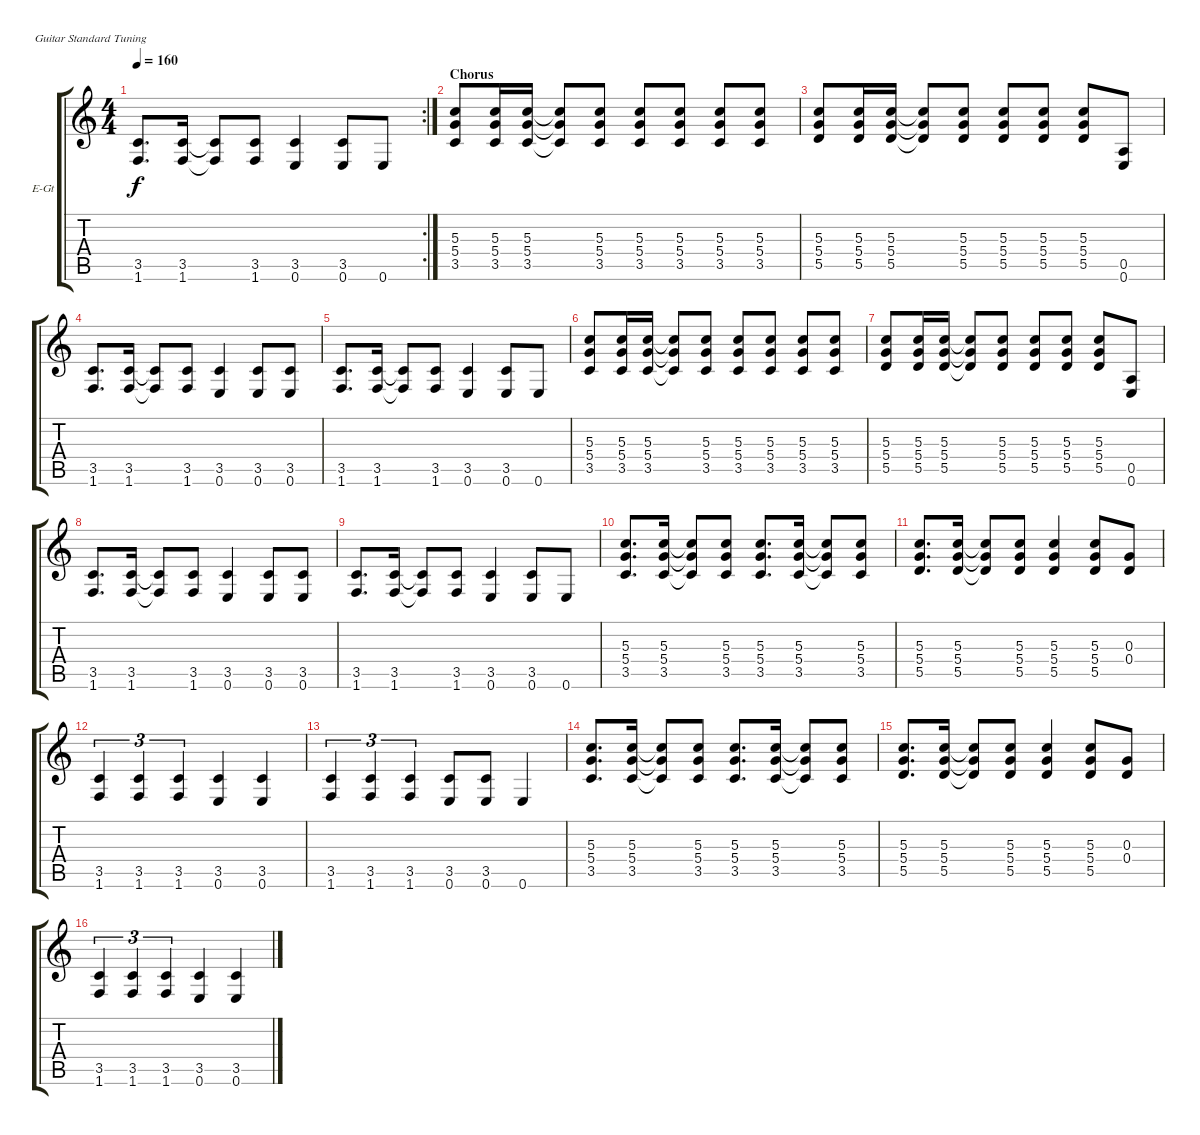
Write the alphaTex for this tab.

\defaultSystemsLayout 4
\bracketExtendMode groupsimilarinstruments
\firstSystemTrackNameOrientation horizontal
\otherSystemsTrackNameOrientation horizontal
\track ("Guitar 2" "E-Gt") {instrument distortionguitar}
\staff {score tabs}
\tuning (E4 B3 G3 D3 A2 E2)
\rc 2
\ts (4 4)
\tempo 160
\clef g2
\ks c
(1.6 3.5).8{d dy f} (1.6 3.5).16 (1.6{t} 3.5{t}).8 (1.6 3.5).8 (0.6 3.5).4 (0.6 3.5).8 0.6.8 |
\section ("" "Chorus")
(3.5 5.4 5.3).8 (3.5 5.4 5.3).16 (3.5 5.4 5.3).16 (3.5{t} 5.4{t} 5.3{t}).8 (3.5 5.4 5.3).8 (3.5 5.4 5.3).8 (3.5 5.4 5.3).8 (3.5 5.4 5.3).8 (3.5 5.4 5.3).8 |
(5.5 5.4 5.3).8 (5.5 5.4 5.3).16 (5.5 5.4 5.3).16 (5.5{t} 5.4{t} 5.3{t}).8 (5.5 5.4 5.3).8 (5.5 5.4 5.3).8 (5.5 5.4 5.3).8 (5.5 5.4 5.3).8 (0.5 0.6).8 |
(1.6 3.5).8{d} (1.6 3.5).16 (1.6{t} 3.5{t}).8 (1.6 3.5).8 (0.6 3.5).4 (0.6 3.5).8 (0.6 3.5).8 |
(1.6 3.5).8{d} (1.6 3.5).16 (1.6{t} 3.5{t}).8 (1.6 3.5).8 (0.6 3.5).4 (0.6 3.5).8 0.6.8 |
(3.5 5.4 5.3).8 (3.5 5.4 5.3).16 (3.5 5.4 5.3).16 (3.5{t} 5.4{t} 5.3{t}).8 (3.5 5.4 5.3).8 (3.5 5.4 5.3).8 (3.5 5.4 5.3).8 (3.5 5.4 5.3).8 (3.5 5.4 5.3).8 |
(5.5 5.4 5.3).8 (5.5 5.4 5.3).16 (5.5 5.4 5.3).16 (5.5{t} 5.4{t} 5.3{t}).8 (5.5 5.4 5.3).8 (5.5 5.4 5.3).8 (5.5 5.4 5.3).8 (5.5 5.4 5.3).8 (0.5 0.6).8 |
(1.6 3.5).8{d} (1.6 3.5).16 (1.6{t} 3.5{t}).8 (1.6 3.5).8 (0.6 3.5).4 (0.6 3.5).8 (0.6 3.5).8 |
(1.6 3.5).8{d} (1.6 3.5).16 (1.6{t} 3.5{t}).8 (1.6 3.5).8 (0.6 3.5).4 (0.6 3.5).8 0.6.8 |
(3.5 5.4 5.3).8{d} (3.5 5.4 5.3).16 (3.5{t} 5.4{t} 5.3{t}).8 (3.5 5.4 5.3).8 (3.5 5.4 5.3).8{d} (3.5 5.4 5.3).16 (3.5{t} 5.4{t} 5.3{t}).8 (3.5 5.4 5.3).8 |
(5.5 5.4 5.3).8{d} (5.5 5.4 5.3).16 (5.5{t} 5.4{t} 5.3{t}).8 (5.5 5.4 5.3).8 (5.5 5.4 5.3).4 (5.5 5.4 5.3).8 (0.3 0.4).8 |
(1.6 3.5).4{tu (3 2)} (1.6 3.5).4{tu (3 2)} (1.6 3.5).4{tu (3 2)} (0.6 3.5).4 (0.6 3.5).4 |
(1.6 3.5).4{tu (3 2)} (1.6 3.5).4{tu (3 2)} (1.6 3.5).4{tu (3 2)} (0.6 3.5).8 (0.6 3.5).8 0.6.4 |
(3.5 5.4 5.3).8{d} (3.5 5.4 5.3).16 (3.5{t} 5.4{t} 5.3{t}).8 (3.5 5.4 5.3).8 (3.5 5.4 5.3).8{d} (3.5 5.4 5.3).16 (3.5{t} 5.4{t} 5.3{t}).8 (3.5 5.4 5.3).8 |
(5.5 5.4 5.3).8{d} (5.5 5.4 5.3).16 (5.5{t} 5.4{t} 5.3{t}).8 (5.5 5.4 5.3).8 (5.5 5.4 5.3).4 (5.5 5.4 5.3).8 (0.3 0.4).8 |
(1.6 3.5).4{tu (3 2)} (1.6 3.5).4{tu (3 2)} (1.6 3.5).4{tu (3 2)} (0.6 3.5).4 (0.6 3.5).4
